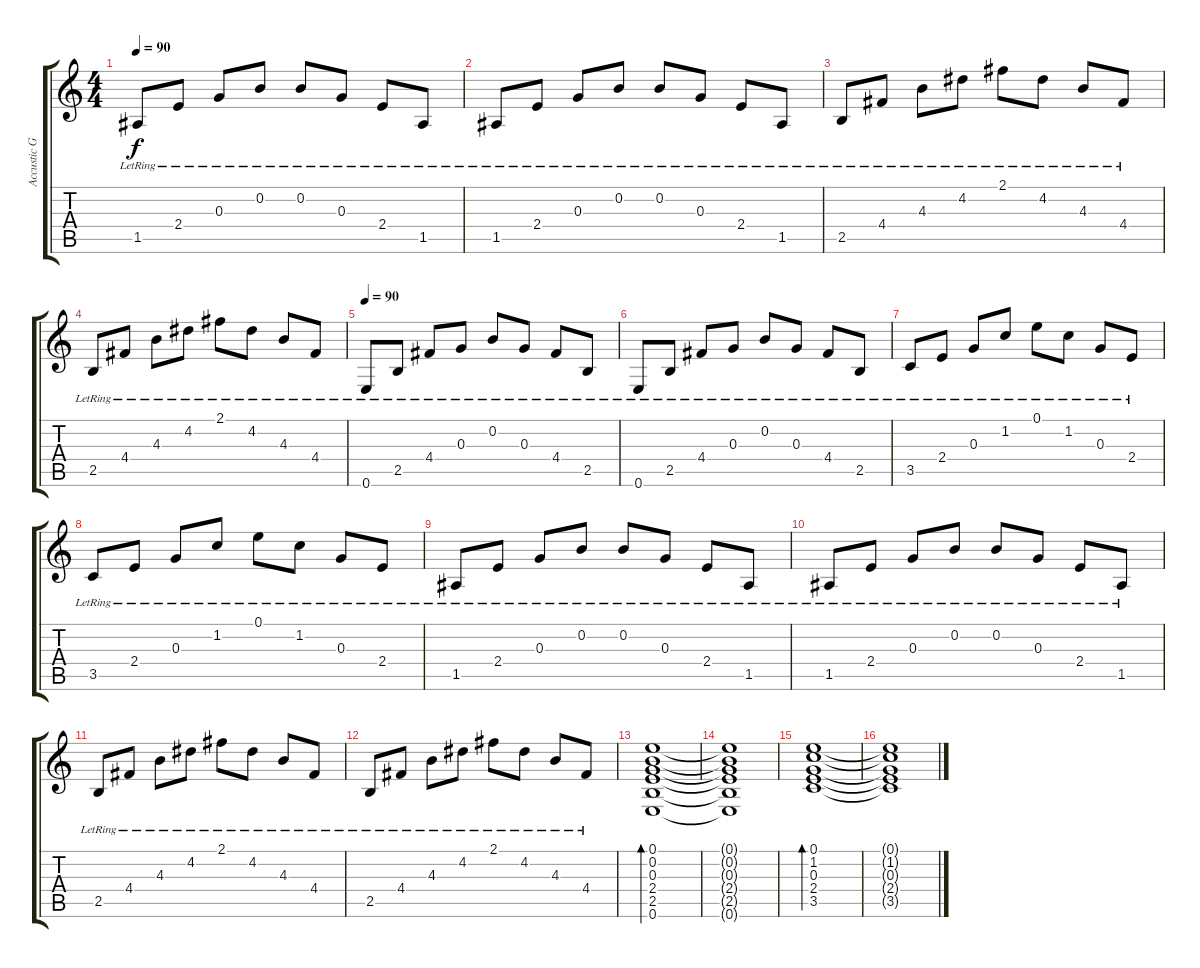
\track ("Accustic Guitar 1" "Accustic G") {instrument electricguitarclean}
\staff {score tabs}
\tuning (E4 B3 G3 D3 A2 E2) {hide}
\ts (4 4)
\tempo 90
\clef g2
\ks c
1.5{lr}.8{dy f} 2.4{lr}.8 0.3{lr}.8 0.2{lr}.8 0.2{lr}.8 0.3{lr}.8 2.4{lr}.8 1.5{lr}.8 |
1.5{lr}.8 2.4{lr}.8 0.3{lr}.8 0.2{lr}.8 0.2{lr}.8 0.3{lr}.8 2.4{lr}.8 1.5{lr}.8 |
2.5{lr}.8 4.4{lr}.8 4.3{lr}.8 4.2{lr}.8 2.1{lr}.8 4.2{lr}.8 4.3{lr}.8 4.4{lr}.8 |
2.5{lr}.8 4.4{lr}.8 4.3{lr}.8 4.2{lr}.8 2.1{lr}.8 4.2{lr}.8 4.3{lr}.8 4.4{lr}.8 |
\tempo 90
0.6{lr}.8 2.5{lr}.8 4.4{lr}.8 0.3{lr}.8 0.2{lr}.8 0.3{lr}.8 4.4{lr}.8 2.5{lr}.8 |
0.6{lr}.8 2.5{lr}.8 4.4{lr}.8 0.3{lr}.8 0.2{lr}.8 0.3{lr}.8 4.4{lr}.8 2.5{lr}.8 |
3.5{lr}.8 2.4{lr}.8 0.3{lr}.8 1.2{lr}.8 0.1{lr}.8 1.2{lr}.8 0.3{lr}.8 2.4{lr}.8 |
3.5{lr}.8 2.4{lr}.8 0.3{lr}.8 1.2{lr}.8 0.1{lr}.8 1.2{lr}.8 0.3{lr}.8 2.4{lr}.8 |
1.5{lr}.8 2.4{lr}.8 0.3{lr}.8 0.2{lr}.8 0.2{lr}.8 0.3{lr}.8 2.4{lr}.8 1.5{lr}.8 |
1.5{lr}.8 2.4{lr}.8 0.3{lr}.8 0.2{lr}.8 0.2{lr}.8 0.3{lr}.8 2.4{lr}.8 1.5{lr}.8 |
2.5{lr}.8 4.4{lr}.8 4.3{lr}.8 4.2{lr}.8 2.1{lr}.8 4.2{lr}.8 4.3{lr}.8 4.4{lr}.8 |
2.5{lr}.8 4.4{lr}.8 4.3{lr}.8 4.2{lr}.8 2.1{lr}.8 4.2{lr}.8 4.3{lr}.8 4.4{lr}.8 |
(0.1 0.2 0.3 2.4 2.5 0.6).1{bd 240} |
(0.1{t} 0.2{t} 0.3{t} 2.4{t} 2.5{t} 0.6{t}).1 |
(0.1 1.2 0.3 2.4 3.5).1{bd 240} |
(0.1{t} 1.2{t} 0.3{t} 2.4{t} 3.5{t}).1
